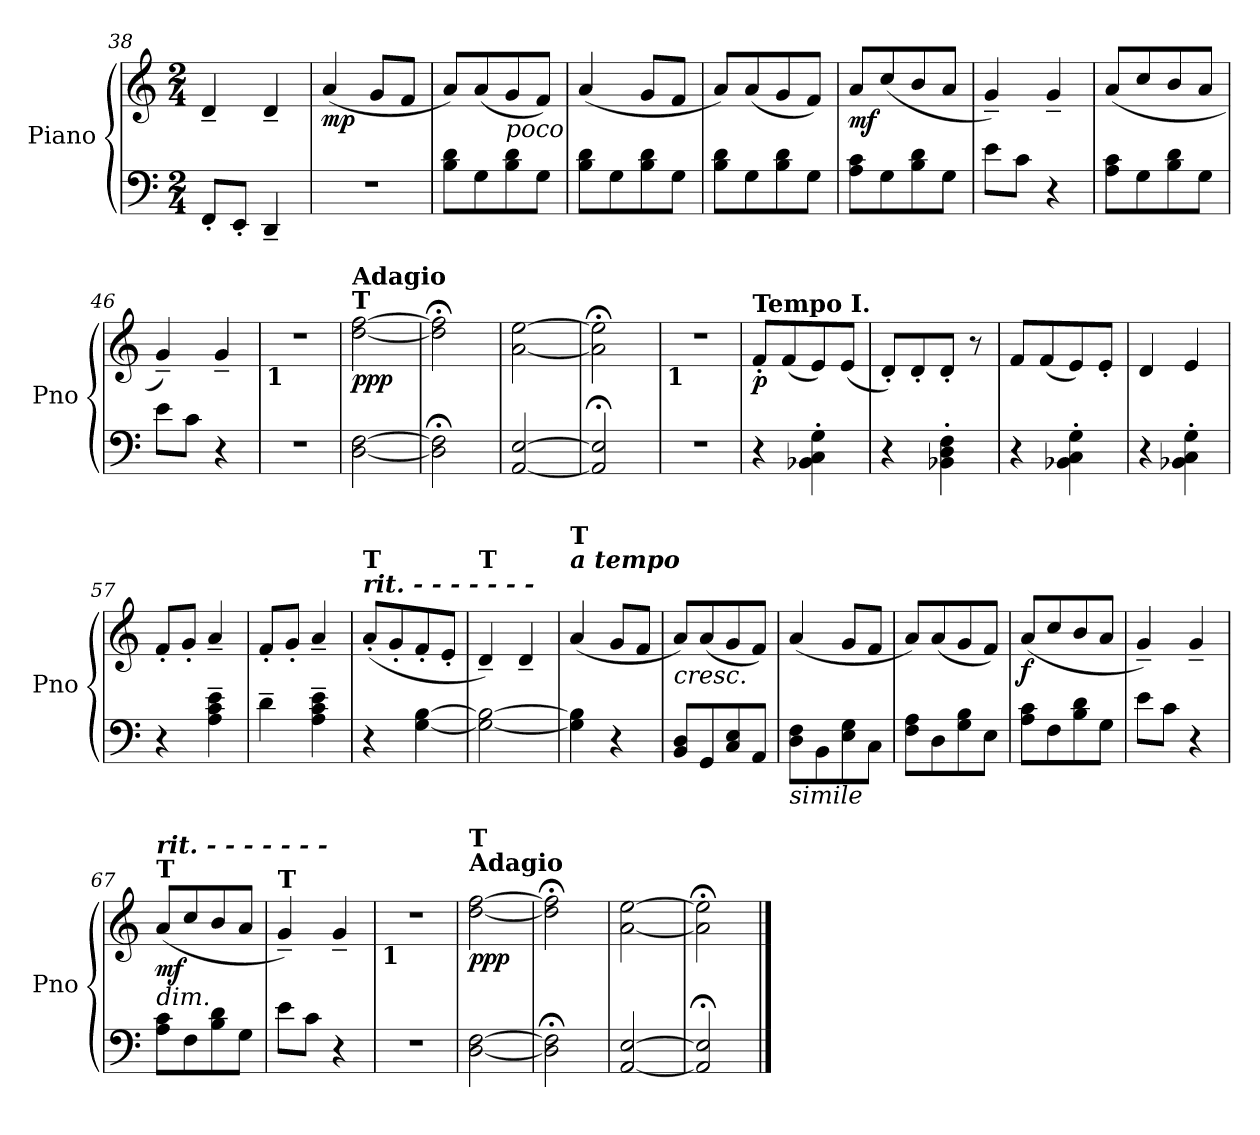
**kern	**kern	**dynam
*part1	*part1	*part1
*staff2	*staff1	*staff1/2
*I"Piano	*	*
*I'Pno	*	*
*clefF4	*clefG2	*
*k[]	*k[]	*
*M2/4	*M2/4	*
=38	=38	=38
8FF'/L	4d~/	.
8EE'/J	.	.
4DD~/	4d~/	.
=39	=39	=39
!	!	!LO:DY:b
2r	(<4a/	mp
.	8g/L	.
.	8f/J	.
=40	=40	=40
8B\ 8d\L	8a/L)	.
8G\	(<8a/	.
!	!LO:TX:b:i:t=poco	!
8B\ 8d\	8g/	.
8G\J	8f/J)	.
!!LO:LB:g=z
=41	=41	=41
8B\ 8d\L	(<4a/	.
8G\	.	.
8B\ 8d\	8g/L	.
8G\J	8f/J	.
=42	=42	=42
8B\ 8d\L	8a/L)	.
8G\	(<8a/	.
8B\ 8d\	8g/	.
8G\J	8f/J)	.
=43	=43	=43
!	!	!LO:DY:b
8A\ 8c\L	8a/L	mf
8G\	(<8cc/	.
8B\ 8d\	8b/	.
8G\J	8a/J	.
=44	=44	=44
8e\L	4g~/)	.
8c\J	.	.
4r	4g~/	.
=45	=45	=45
8A\ 8c\L	(<8a/L	.
!	!	!LO:DY:b
!	!	!LO:DY:n=1:b
8G\	8cc/	p other-dynamics
8B\ 8d\	8b/	.
8G\J	8a/J	.
=46	=46	=46
8e\L	4g~/)	.
8c\J	.	.
4r	4g~/	.
=47	=47	=47
!	!LO:TX:b:B:t=1	!
2r	2r	.
=48	=48	=48
!	!LO:TX:a:B:t=T	!
!	!LO:TX:a:B:t=Adagio	!
!	!	!LO:DY:b
[2D\ [2F\	[2dd\ [2ff\	ppp
=49	=49	=49
2D\];< 2F\];<	2dd\];< 2ff\];<	.
=50	=50	=50
[2AA/ [2E/	[2a\ [2ee\	.
=51	=51	=51
2AA/];< 2E/];<	2a\];< 2ee\];<	.
=52	=52	=52
!	!LO:TX:b:B:t=1	!
2r	2r	.
!!LO:PB:g=z
=53	=53	=53
!	!LO:TX:a:B:t=Tempo I.	!
!	!	!LO:DY:b
4r	8f'/L	p
.	(<8f/	.
4BB-X\' 4C\' 4G\'	8e/)	.
.	(<8e/J	.
=54	=54	=54
4r	8d'/L)	.
.	8d'/	.
4BB-X\' 4D\' 4F\'	8d'/J	.
.	8r	.
=55	=55	=55
4r	8f/L	.
.	(<8f/	.
4BB-X\' 4C\' 4G\'	8e/)	.
.	8e'/J	.
=56	=56	=56
4r	4d/	.
4BB-X\' 4C\' 4G\'	4e/	.
=57	=57	=57
4r	8f'/L	.
.	8g'/J	.
4A\~ 4c\~ 4e\~	4a~/	.
=58	=58	=58
4d~\	8f'/L	.
.	8g'/J	.
4A\~ 4c\~ 4e\~	4a~/	.
=59	=59	=59
!	!LO:TX:a:Bi:t=rit.    -    -    -    -    -    -    -	!
!	!LO:TX:a:B:t=T	!
4r	(<8a'/L	.
.	8g'/	.
[4G\ [4B\	8f'/	.
.	8e'/J	.
=60	=60	=60
!	!LO:TX:a:B:t=T	!
2G\_ 2B\_	4d~/)	.
.	4d~/	.
=61	=61	=61
!	!LO:TX:a:Bi:t=a tempo	!
!	!LO:TX:a:B:t=T	!
4G\] 4B\]	(<4a/	.
4r	8g/L	.
.	8f/J	.
=62	=62	=62
!	!LO:TX:b:i:t=cresc.	!
8BB/ 8D/L	8a/L)	.
8GG/	(<8a/	.
8C/ 8E/	8g/	.
8AA/J	8f/J)	.
!!LO:LB:g=z
=63	=63	=63
!LO:TX:b:i:t=simile	!	!
8D\ 8F\L	(<4a/	.
8BB\	.	.
8E\ 8G\	8g/L	.
8C\J	8f/J	.
=64	=64	=64
8F\ 8A\L	8a/L)	.
8D\	(<8a/	.
8G\ 8B\	8g/	.
8E\J	8f/J)	.
=65	=65	=65
!	!	!LO:DY:b
8A\ 8c\L	(<8a/L	f
8F\	8cc/	.
8B\ 8d\	8b/	.
8G\J	8a/J	.
=66	=66	=66
8e\L	4g~/)	.
8c\J	.	.
4r	4g~/	.
=67	=67	=67
!	!LO:TX:a:B:t=T	!
!	!LO:TX:a:Bi:t=rit.    -    -    -    -    -    -    -	!
!	!LO:TX:b:i:t=dim.	!
!	!	!LO:DY:b
8A\ 8c\L	(<8a/L	mf
8F\	8cc/	.
8B\ 8d\	8b/	.
8G\J	8a/J	.
=68	=68	=68
!	!LO:TX:a:B:t=T	!
8e\L	4g~/)	.
8c\J	.	.
4r	4g~/	.
=69	=69	=69
!	!LO:TX:b:B:t=1	!
2r	2r	.
=70	=70	=70
!	!LO:TX:a:B:t=Adagio	!
!	!LO:TX:a:B:t=T	!
!	!	!LO:DY:b
[2D\ [2F\	[2dd\ [2ff\	ppp
=71	=71	=71
2D\];< 2F\];<	2dd\];< 2ff\];<	.
=72	=72	=72
[2AA/ [2E/	[2a\ [2ee\	.
=73	=73	=73
2AA/];< 2E/];<	2a\];< 2ee\];<	.
==	==	==
*-	*-	*-
